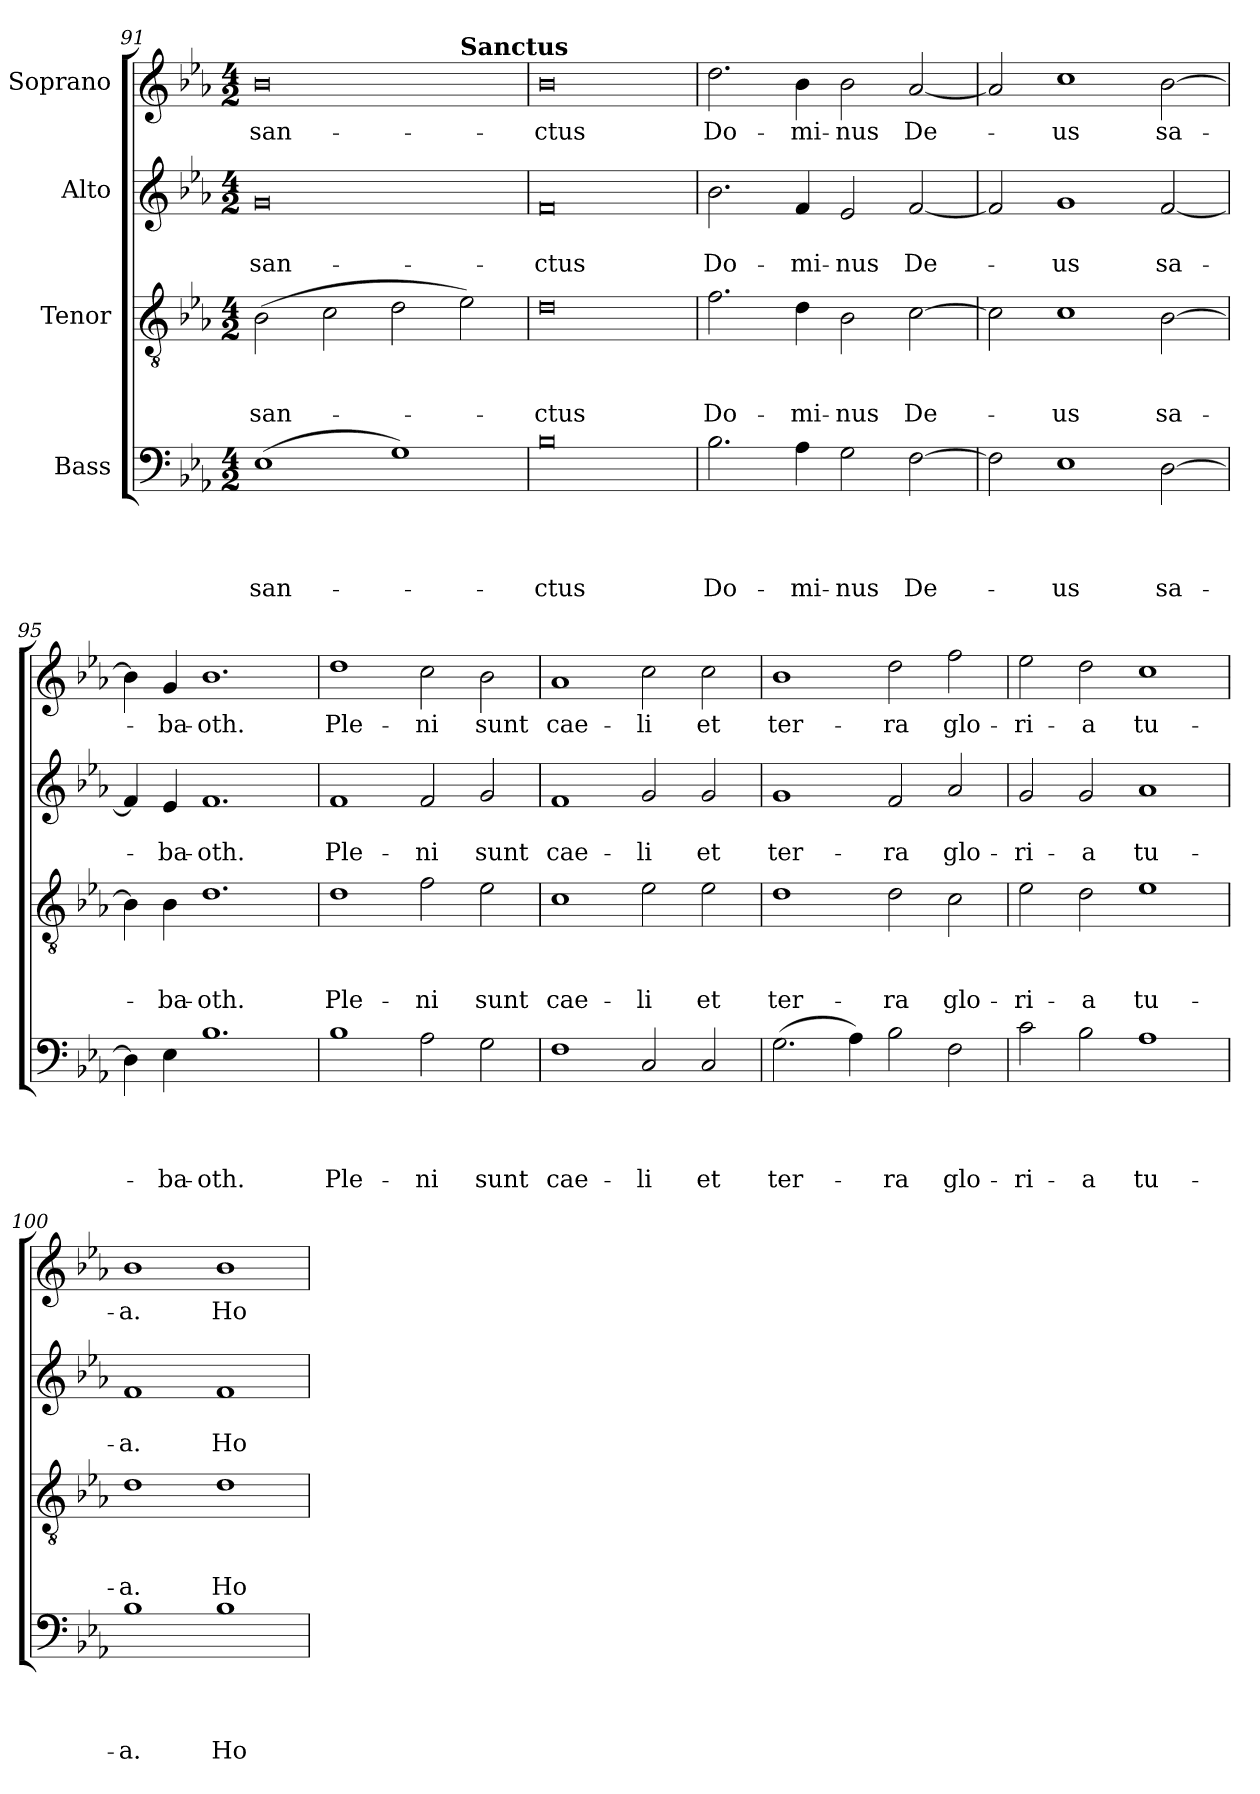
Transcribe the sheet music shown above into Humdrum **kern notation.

**kern	**text	**text	**text	**text	**kern	**text	**text	**text	**kern	**text	**text	**kern	**text
*part4	*part4	*part4	*part4	*part4	*part3	*part3	*part3	*part3	*part2	*part2	*part2	*part1	*part1
*staff4	*staff4	*staff4	*staff4	*staff4	*staff3	*staff3	*staff3	*staff3	*staff2	*staff2	*staff2	*staff1	*staff1
*I"Bass	*	*	*	*	*I"Tenor	*	*	*	*I"Alto	*	*	*I"Soprano	*
*clefF4	*	*	*	*	*clefGv2	*	*	*	*clefG2	*	*	*clefG2	*
*k[b-e-a-]	*	*	*	*	*k[b-e-a-]	*	*	*	*k[b-e-a-]	*	*	*k[b-e-a-]	*
*E-:	*	*	*	*	*E-:	*	*	*	*E-:	*	*	*E-:	*
*M4/2	*	*	*	*	*M4/2	*	*	*	*M4/2	*	*	*M4/2	*
=91	=91	=91	=91	=91	=91	=91	=91	=91	=91	=91	=91	=91	=91
!	!	!	!	!LO:LY:b	!	!	!	!LO:LY:b	!	!	!LO:LY:b	!	!LO:LY:b
*	*	*	*	*	*	*	*	*	*	*	*	*^	*
(>1E-	.	.	.	san-	(>2B-\	.	.	san-	0g	.	san-	0b-	1.ryy	san-
.	.	.	.	.	2c\	.	.	.	.	.	.	.	.	.
1G)	.	.	.	.	2d\	.	.	.	.	.	.	.	.	.
!	!	!	!	!	!	!	!	!	!	!	!	!	!LO:TX:a:B:t=Sanctus	!
.	.	.	.	.	2e-\)	.	.	.	.	.	.	.	2ryy	.
=92	=92	=92	=92	=92	=92	=92	=92	=92	=92	=92	=92	=92	=92	=92
!	!	!	!	!LO:LY:b	!	!	!	!LO:LY:b	!	!	!LO:LY:b	!	!	!LO:LY:b
*	*	*	*	*	*	*	*	*	*	*	*	*v	*v	*
0B-	.	.	.	-ctus	0d	.	.	-ctus	0f	.	-ctus	0b-	-ctus
=93	=93	=93	=93	=93	=93	=93	=93	=93	=93	=93	=93	=93	=93
!	!	!	!	!LO:LY:b	!	!	!	!LO:LY:b	!	!	!LO:LY:b	!	!LO:LY:b
2.B-\	.	.	.	Do-	2.f\	.	.	Do-	2.b-\	.	Do-	2.dd\	Do-
!	!	!	!	!LO:LY:b	!	!	!	!LO:LY:b	!	!	!LO:LY:b	!	!LO:LY:b
4A-\	.	.	.	-mi-	4d\	.	.	-mi-	4f/	.	-mi-	4b-\	-mi-
!	!	!	!	!LO:LY:b:rj	!	!	!	!LO:LY:b:rj	!	!	!LO:LY:b:rj	!	!LO:LY:b:rj
2G\	.	.	.	-nus	2B-\	.	.	-nus	2e-/	.	-nus	2b-\	-nus
!	!	!	!	!LO:LY:b	!	!	!	!LO:LY:b	!	!	!LO:LY:b	!	!LO:LY:b
[>2F\	.	.	.	De-	[>2c\	.	.	De-	[<2f/	.	De-	[<2a-/	De-
=94	=94	=94	=94	=94	=94	=94	=94	=94	=94	=94	=94	=94	=94
2F\]	.	.	.	.	2c\]	.	.	.	2f/]	.	.	2a-/]	.
!	!	!	!	!LO:LY:b	!	!	!	!LO:LY:b	!	!	!LO:LY:b	!	!LO:LY:b
1E-	.	.	.	-us	1c	.	.	-us	1g	.	-us	1cc	-us
!	!	!	!	!LO:LY:b	!	!	!	!LO:LY:b	!	!	!LO:LY:b	!	!LO:LY:b
[<2D\	.	.	.	sa-	[<2B-\	.	.	sa-	[<2f/	.	sa-	[<2b-\	sa-
!!LO:LB:g=z
=95	=95	=95	=95	=95	=95	=95	=95	=95	=95	=95	=95	=95	=95
4D\]	.	.	.	.	4B-\]	.	.	.	4f/]	.	.	4b-\]	.
!	!	!	!	!LO:LY:b	!	!	!	!LO:LY:b	!	!	!LO:LY:b	!	!LO:LY:b
4E-\	.	.	.	-ba-	4B-\	.	.	-ba-	4e-/	.	-ba-	4g/	-ba-
!	!	!	!	!LO:LY:b:rj	!	!	!	!LO:LY:b:rj	!	!	!LO:LY:b:rj	!	!LO:LY:b:rj
1.B-	.	.	.	-oth.	1.d	.	.	-oth.	1.f	.	-oth.	1.b-	-oth.
=96	=96	=96	=96	=96	=96	=96	=96	=96	=96	=96	=96	=96	=96
!	!	!	!	!LO:LY:b	!	!	!	!LO:LY:b	!	!	!LO:LY:b	!	!LO:LY:b
1B-	.	.	.	Ple-	1d	.	.	Ple-	1f	.	Ple-	1dd	Ple-
!	!	!	!	!LO:LY:b	!	!	!	!LO:LY:b	!	!	!LO:LY:b	!	!LO:LY:b
2A-\	.	.	.	-ni	2f\	.	.	-ni	2f/	.	-ni	2cc\	-ni
!	!	!	!	!LO:LY:b	!	!	!	!LO:LY:b	!	!	!LO:LY:b	!	!LO:LY:b
2G\	.	.	.	sunt	2e-\	.	.	sunt	2g/	.	sunt	2b-\	sunt
=97	=97	=97	=97	=97	=97	=97	=97	=97	=97	=97	=97	=97	=97
!	!	!	!	!LO:LY:b	!	!	!	!LO:LY:b	!	!	!LO:LY:b	!	!LO:LY:b
1F	.	.	.	cae-	1c	.	.	cae-	1f	.	cae-	1a-	cae-
!	!	!	!	!LO:LY:b	!	!	!	!LO:LY:b	!	!	!LO:LY:b	!	!LO:LY:b
2C/	.	.	.	-li	2e-\	.	.	-li	2g/	.	-li	2cc\	-li
!	!	!	!	!LO:LY:b	!	!	!	!LO:LY:b	!	!	!LO:LY:b	!	!LO:LY:b
2C/	.	.	.	et	2e-\	.	.	et	2g/	.	et	2cc\	et
=98	=98	=98	=98	=98	=98	=98	=98	=98	=98	=98	=98	=98	=98
!	!	!	!	!LO:LY:b	!	!	!	!LO:LY:b	!	!	!LO:LY:b	!	!LO:LY:b
(>2.G\	.	.	.	ter-	1d	.	.	ter-	1g	.	ter-	1b-	ter-
4A-\)	.	.	.	.	.	.	.	.	.	.	.	.	.
!	!	!	!	!LO:LY:b	!	!	!	!LO:LY:b	!	!	!LO:LY:b	!	!LO:LY:b
2B-\	.	.	.	-ra	2d\	.	.	-ra	2f/	.	-ra	2dd\	-ra
!	!	!	!	!LO:LY:b	!	!	!	!LO:LY:b	!	!	!LO:LY:b	!	!LO:LY:b
2F\	.	.	.	glo-	2c\	.	.	glo-	2a-/	.	glo-	2ff\	glo-
=99	=99	=99	=99	=99	=99	=99	=99	=99	=99	=99	=99	=99	=99
!	!	!	!	!LO:LY:b	!	!	!	!LO:LY:b	!	!	!LO:LY:b	!	!LO:LY:b
2c\	.	.	.	-ri-	2e-\	.	.	-ri-	2g/	.	-ri-	2ee-\	-ri-
!	!	!	!	!LO:LY:b	!	!	!	!LO:LY:b	!	!	!LO:LY:b	!	!LO:LY:b
2B-\	.	.	.	-a	2d\	.	.	-a	2g/	.	-a	2dd\	-a
!	!	!	!	!LO:LY:b	!	!	!	!LO:LY:b	!	!	!LO:LY:b	!	!LO:LY:b
1A-	.	.	.	tu-	1e-	.	.	tu-	1a-	.	tu-	1cc	tu-
=100	=100	=100	=100	=100	=100	=100	=100	=100	=100	=100	=100	=100	=100
!	!	!	!	!LO:LY:b:rj	!	!	!	!LO:LY:b:rj	!	!	!LO:LY:b:rj	!	!LO:LY:b:rj
1B-	.	.	.	-a.	1d	.	.	-a.	1f	.	-a.	1b-	-a.
!	!	!	!	!LO:LY:b	!	!	!	!LO:LY:b	!	!	!LO:LY:b	!	!LO:LY:b
1B-	.	.	.	Ho-	1d	.	.	Ho-	1f	.	Ho-	1b-	Ho-
=	=	=	=	=	=	=	=	=	=	=	=	=	=
*-	*-	*-	*-	*-	*-	*-	*-	*-	*-	*-	*-	*-	*-
